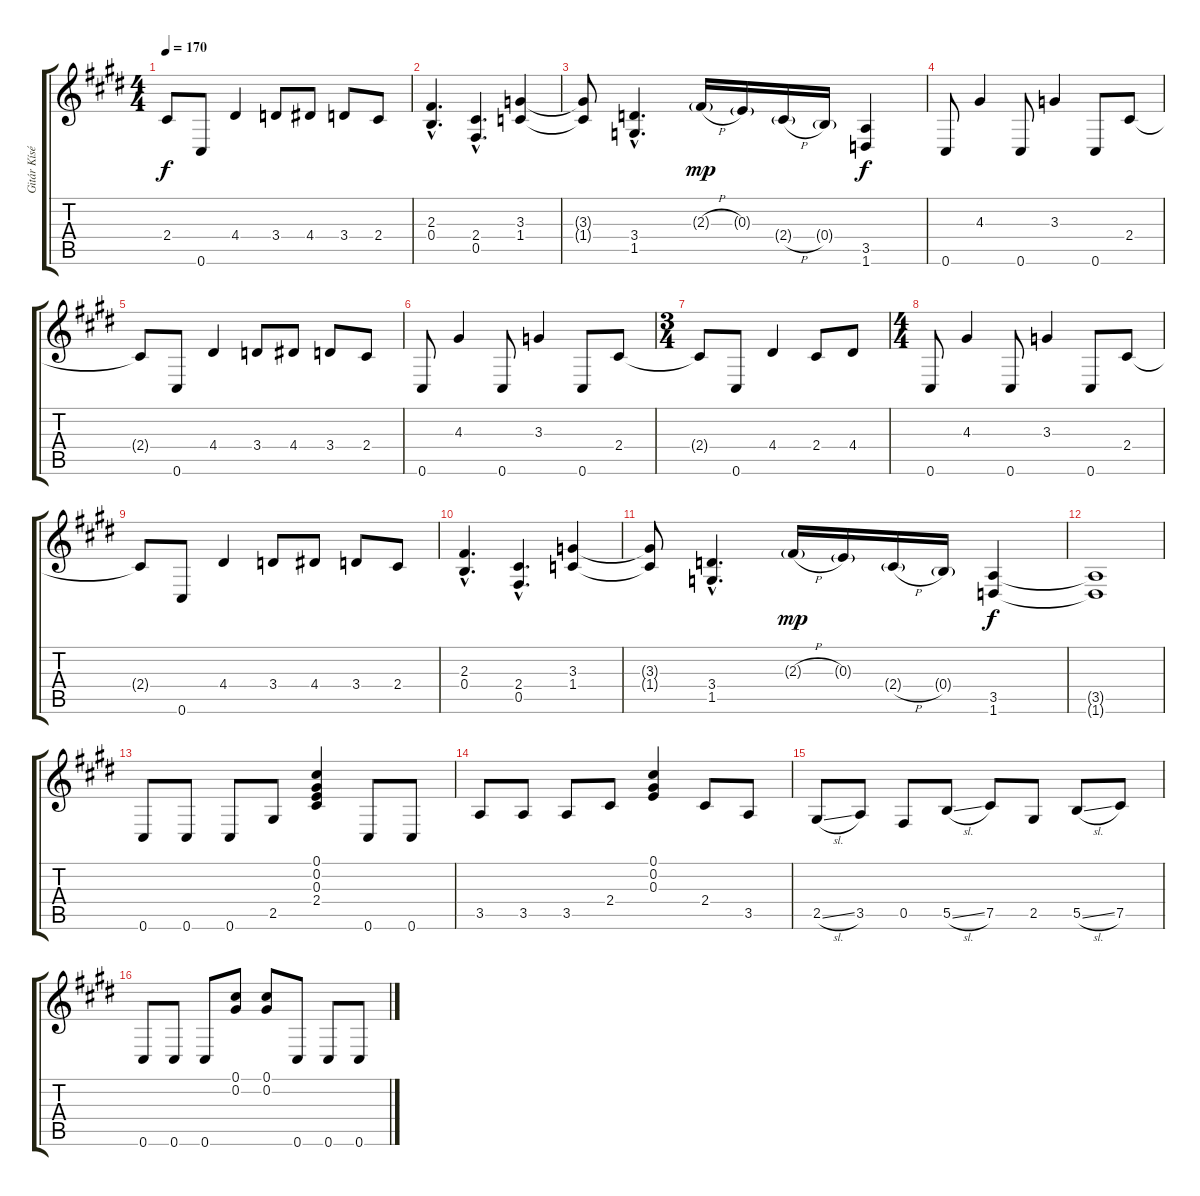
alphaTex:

\track ("Gitár Kíséret 1" "Gitár Kísé") {instrument distortionguitar}
\staff {score tabs}
\tuning (Db4 Ab3 E3 B2 Gb2 Db2) {hide}
\ts (4 4)
\tempo 170
\clef g2
\ks c#minor
2.4{t}.8{dy f} 0.6.8 4.4.4 3.4.8 4.4.8 3.4.8 2.4.8 |
(2.3{hac} 0.4{hac}).4{d} (2.4{hac} 0.5{hac}).4{d} (3.3 1.4).4 |
(3.3{t} 1.4{t}).8 (3.4{hac} 1.5{hac}).4{d} 2.3{h g}.16{dy mp} 0.3{g}.16 2.4{h g}.16 0.4{g}.16 (3.5 1.6).4{dy f} |
0.6.8 4.3.4 0.6.8 3.3.4 0.6.8 2.4.8 |
2.4{t}.8 0.6.8 4.4.4 3.4.8 4.4.8 3.4.8 2.4.8 |
0.6.8 4.3.4 0.6.8 3.3.4 0.6.8 2.4.8 |
\ts (3 4)
2.4{t}.8 0.6.8 4.4.4 2.4.8 4.4.8 |
\ts (4 4)
0.6.8 4.3.4 0.6.8 3.3.4 0.6.8 2.4.8 |
2.4{t}.8 0.6.8 4.4.4 3.4.8 4.4.8 3.4.8 2.4.8 |
(2.3{hac} 0.4{hac}).4{d} (2.4{hac} 0.5{hac}).4{d} (3.3 1.4).4 |
(3.3{t} 1.4{t}).8 (3.4{hac} 1.5{hac}).4{d} 2.3{h g}.16{dy mp} 0.3{g}.16 2.4{h g}.16 0.4{g}.16 (3.5 1.6).4{dy f} |
(3.5{t} 1.6{t}).1 |
0.6.8 0.6.8 0.6.8 2.5.8 (0.1 0.2 0.3 2.4).4 0.6.8 0.6.8 |
3.5.8 3.5.8 3.5.8 2.4.8 (0.1 0.2 0.3).4 2.4.8 3.5.8 |
2.5{sl}.8 3.5.8 0.5.8 5.5{sl}.8 7.5.8 2.5.8 5.5{sl}.8 7.5.8 |
0.6.8 0.6.8 0.6.8 (0.1 0.2).8 (0.1 0.2).8 0.6.8 0.6.8 0.6.8
